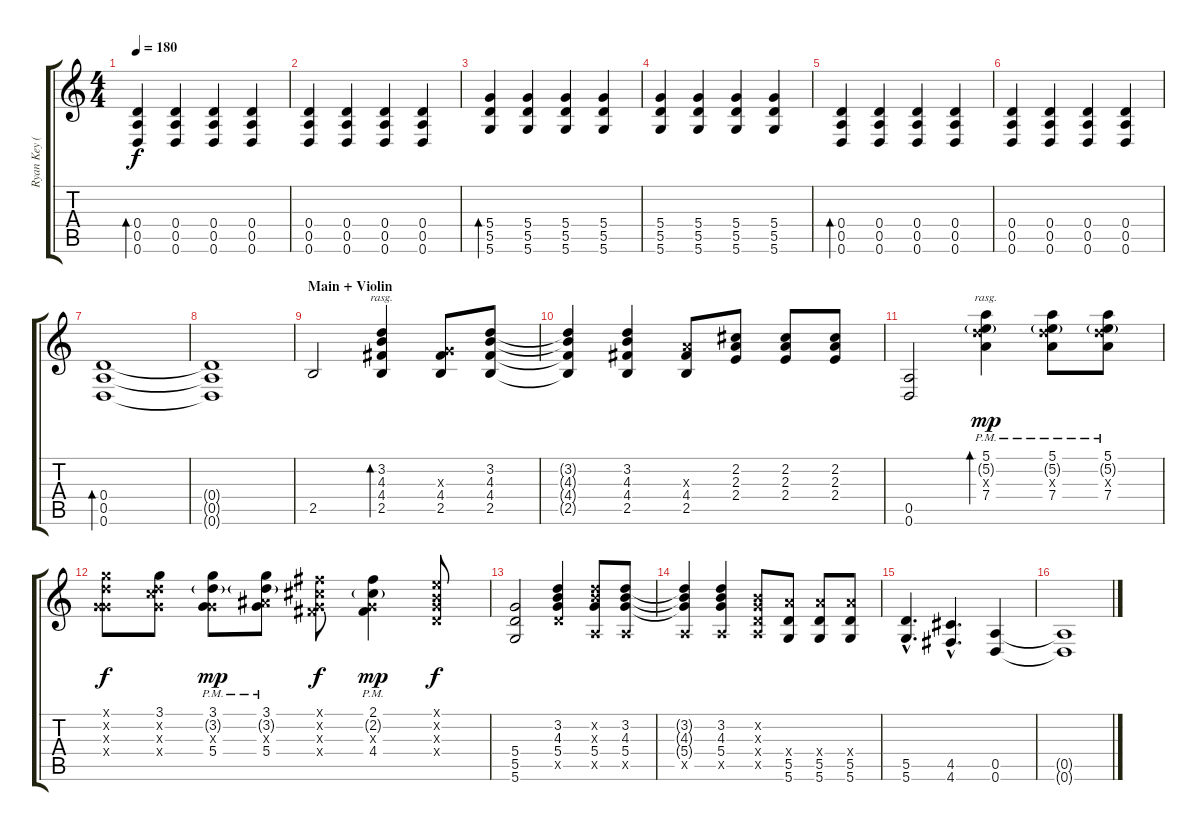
\track ("Ryan Key (Guitar 1)" "Ryan Key (") {instrument acousticguitarsteel}
\staff {score tabs}
\tuning (E4 B3 G3 D3 A2 D2) {hide}
\ts (4 4)
\tempo 180
\clef g2
\ks c
(0.4 0.5 0.6).4{bd 120 dy f instrument distortionguitar} (0.4 0.5 0.6).4 (0.4 0.5 0.6).4 (0.4 0.5 0.6).4 |
(0.4 0.5 0.6).4 (0.4 0.5 0.6).4 (0.4 0.5 0.6).4 (0.4 0.5 0.6).4 |
(5.4 5.5 5.6).4{bd 120} (5.4 5.5 5.6).4 (5.4 5.5 5.6).4 (5.4 5.5 5.6).4 |
(5.4 5.5 5.6).4 (5.4 5.5 5.6).4 (5.4 5.5 5.6).4 (5.4 5.5 5.6).4 |
(0.4 0.5 0.6).4{bd 120} (0.4 0.5 0.6).4 (0.4 0.5 0.6).4 (0.4 0.5 0.6).4 |
(0.4 0.5 0.6).4 (0.4 0.5 0.6).4 (0.4 0.5 0.6).4 (0.4 0.5 0.6).4 |
(0.4 0.5 0.6).1{bd 120} |
(0.4{t} 0.5{t} 0.6{t}).1 |
\section ("" "Main + Violin")
2.5.2{balance 0 instrument acousticguitarsteel} (3.2 4.3 4.4 2.5).4{bd 120 rasg ii} (0.3{x} 4.4 2.5).8 (3.2 4.3 4.4 2.5).8 |
(3.2{t} 4.3{t} 4.4{t} 2.5{t}).4 (3.2 4.3 4.4 2.5).4 (2.3{x} 4.4 2.5).8 (2.2 2.3 2.4).8 (2.2 2.3 2.4).8 (2.2 2.3 2.4).8 |
(0.5 0.6).2 (5.1 5.2{g pm} 7.3{x} 7.4).4{bd 30 rasg ii dy mp} (5.1 5.2{g pm} 7.3{x} 7.4).8 (5.1 5.2{g pm} 7.3{x} 7.4).8 |
(3.1{x} 3.2{x} 0.3{x} 5.4{x}).8{dy f} (3.1 3.2{x} 5.3{x} 5.4{x}).8 (3.1 3.2{g pm} 0.3{x} 5.4).8{dy mp} (3.1 3.2{g pm} 3.3{x} 5.4).8 (2.1{x} 2.2{x} 0.3{x} 4.4{x}).8{dy f} (2.1 2.2{g pm} 0.3{x} 4.4).4{dy mp} (0.1{x} 0.2{x} 0.3{x} 0.4{x}).8{dy f} |
(5.4 5.5 5.6).2 (3.2 4.3 5.4 5.5{x}).4 (3.2{x} 4.3{x} 5.4 0.5{x}).8 (3.2 4.3 5.4 0.5{x}).8 |
(3.2{t} 4.3{t} 5.4{t} 0.5{x}).4 (3.2 4.3 5.4 0.5{x}).4 (0.2{x} 0.3{x} 0.4{x} 0.5{x}).8 (7.4{x} 5.5 5.6).8 (7.4{x} 5.5 5.6).8 (7.4{x} 5.5 5.6).8 |
(5.5{hac} 5.6{hac}).4{d} (4.5{hac} 4.6{hac}).4{d} (0.5 0.6).4 |
(0.5{t} 0.6{t}).1
